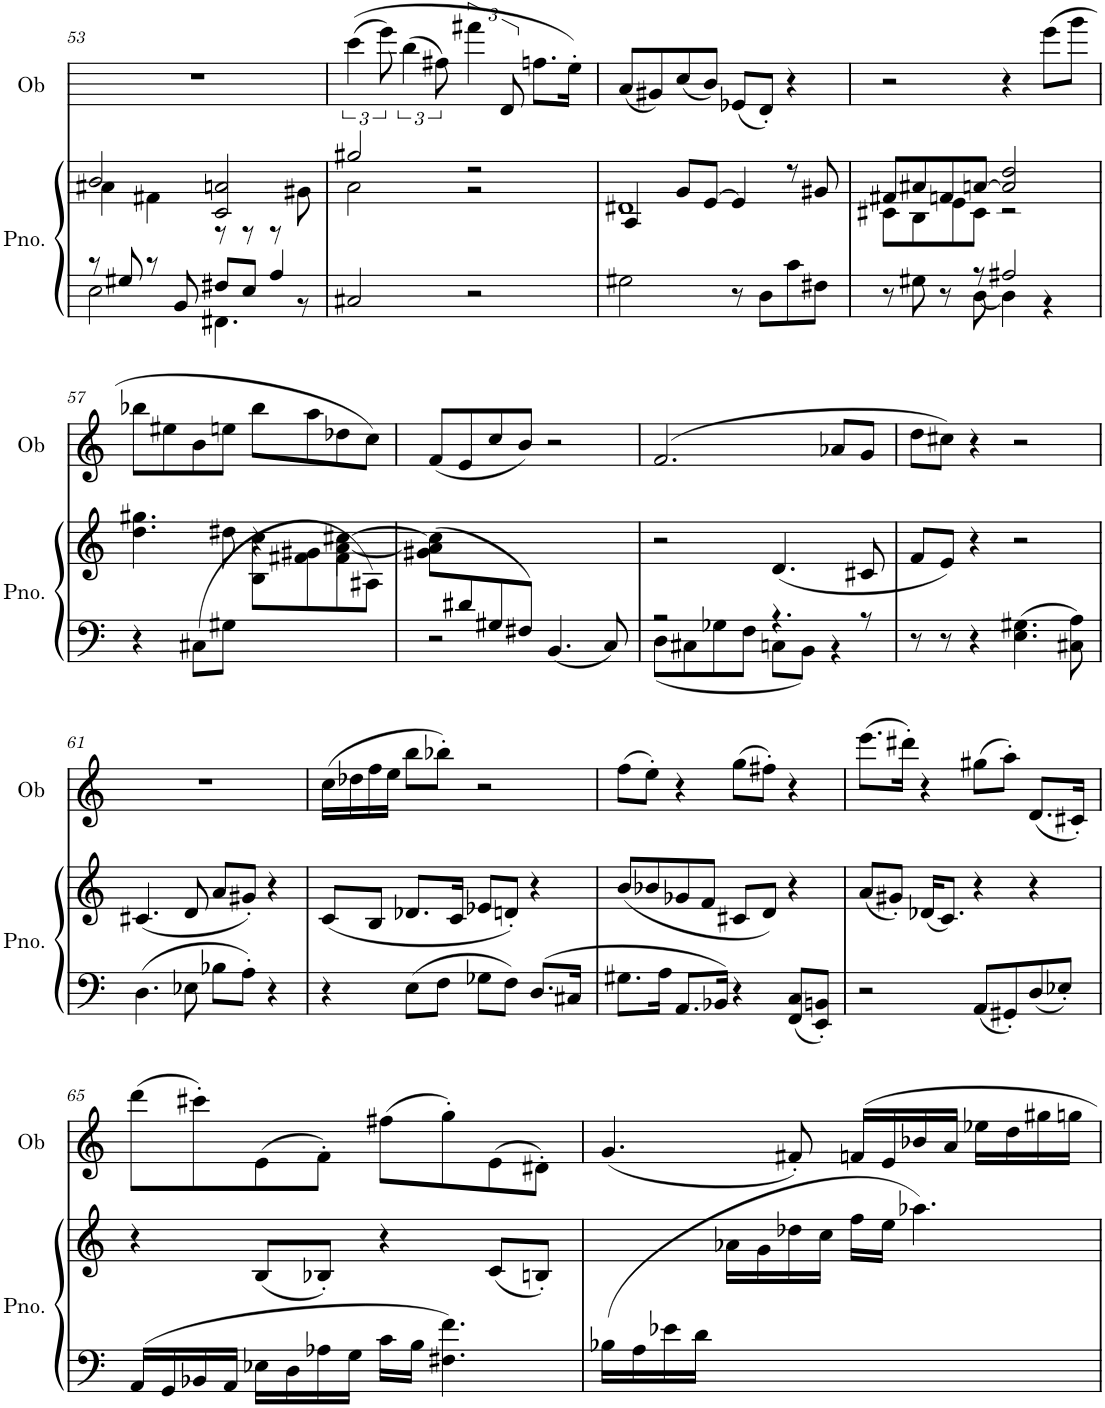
**kern	**kern	**kern
*part2	*part2	*part1
*staff3	*staff2	*staff1
*I"Piano	*	*I"Oboe
*I'Pno.	*	*I'Ob
!!LO:PB:g=z
*clefF4	*clefG2	*clefG2
*k[]	*k[]	*k[]
*M4/4	*M4/4	*M4/4
=53	=53	=53
*^	*^	*
8r	2E\	2b/	4a#X\	1r
8G#X/	.	.	.	.
8r	.	.	4f#X\	.
8BB/	.	.	.	.
8F#X/L	4.FF#X\	2c/ 2an/	8r	.
8E/J	.	.	8r	.
4A/	.	.	8r	.
.	8r	.	8g#X\	.
*v	*v	*	*	*
=54	=54	=54	=54
2C#X/	2gg#X/	2a\	((6ccc\
.	.	.	12eee\)
.	.	.	(6bb\
.	.	.	12ff#X\)
2r	2r	2r	6fff#X\
.	.	.	12d/
.	.	.	8.ffn\L
.	.	.	16ee'\Jk)
=55	=55	=55	=55
2G#X\	4A/	1d#X	(8a/L
.	.	.	8g#X/)
.	8g/L	.	(8cc/
.	[8e/J	.	8b/J)
8r	4e/]	.	(8e-X/L
8D\L	.	.	8d'/J)
8c\	8r	.	4r
8F#X\J	8g#X/	.	.
=56	=56	=56	=56
*^	*	*	*
8r	4.ryy	8f#X/L	8c#X\L	2r
8G#X\	.	8a#X/	8B\	.
8r	.	8fn/	8e\	.
8r	[8D\	[8an/J	8c#\J	.
2A#X/	4D\]	2a/] 2dd/	2r	4r
.	4r	.	.	(8eee\L
.	.	.	.	8ggg\J
*v	*v	*	*	*
!!LO:LB:g=z
=57	=57	=57	=57
4r	4.dd\ 4.gg#X\	2ryy	8bb-X\L
.	.	.	8ee#X\
(8C#X\L	.	.	8b\
8G#X\J	8dd#X\	.	8een\J
2ryy	4r	8B\ 8cc\L	8bb-\L
.	.	8f#X\ 8g#X\	8aa\
.	[4a\ [4cc#X\	8f#\	8dd-X\
.	.	8A#X\J)	8cc\J)
*	*v	*v	*
=58	=58	=58
*^	*	*
8ryy	2r	(8g#X\ 8a\] 8cc#\]L	(8f/L
8d#X/	.	2..ryy	8e/
8G#X/	.	.	8cc/
8F#X/J)	.	.	8b/J)
4.BB/	2ryy	.	2r
8C/	.	.	.
=59	=59	=59	=59
2r	8D\L	2r	(2.f/
.	8C#X\	.	.
.	8G-X\	.	.
.	8F\J	.	.
4.r	8Cn\L	(4.d/	.
.	8BB\J	.	.
.	4r	.	8a-X/L
8r	.	8c#X/	8g/J
*v	*v	*	*
=60	=60	=60
8r	8f/L	8dd\L
8r	8e/J)	8cc#X\J)
4r	4r	4r
4.E\ 4.G#X\	2r	2r
8C#X\ 8A\	.	.
!!LO:LB:g=z
=61	=61	=61
4.D\	(4.c#X/	1r
8E-X\	8d/	.
8B-X\L	8a/L	.
8A'\J	8g#X'/J)	.
4r	4r	.
=62	=62	=62
4r	(8c/L	(16cc\LL
.	.	16dd-X\
.	8B/J	16ff\
.	.	16ee\JJ
8E\L	8.d-X/L	8bb\L
8F\J	.	8bb-X'\J)
.	16c/Jk	.
8G-X\L	8e-X/L	2r
8F\J	8dn'/J)	.
8.D/L	4r	.
16C#X/Jk	.	.
=63	=63	=63
8.G#X\L	(8b/L	(8ff\L
.	8b-X/	8ee'\J)
16A\Jk	.	.
8.AA/L	8g-X/	4r
.	8f/J	.
16BB-X/Jk	.	.
4r	8c#X/L	(8gg\L
.	8d/J)	8ff#X'\J)
8FF/ 8C/L	4r	4r
8EE/' 8BBn/'J	.	.
=64	=64	=64
2r	(8a/L	(8.eee\L
.	8g#X'/J)	.
.	.	16ddd#X'\Jk)
.	(16d-X/KL	4r
.	8.c/J)	.
8AA/L	4r	(8gg#X\L
8GG#X'/	.	8aa'\J)
8D/	4r	(8.d/L
8E-X'/J	.	.
.	.	16c#X'/Jk)
!!LO:LB:g=z
=65	=65	=65
16AA/LL	4r	(8ddd\L
16GG/	.	.
16BB-X/	.	8ccc#X'\)
16AA/JJ	.	.
16E-X\LL	(8B/L	(8e\
16D\	.	.
16A-X\	8B-X'/J)	8f'\J)
16G\JJ	.	.
16c\LL	4r	(8ff#X\L
16B\JJ	.	.
4.F#X\ 4.f\	.	8gg'\)
.	(8c/L	(8e\
.	8Bn'/J)	8d#X'\J)
=66	=66	=66
*	*^	*
(16B-X\LL	1ryy	4ryy	(4.g/
16A\	.	.	.
16e-X\	.	.	.
16d\JJ	.	.	.
2.ryy	.	16a-X\LL	.
.	.	16g\	.
.	.	16dd-X\	8f#X'/)
.	.	16cc\JJ	.
.	.	16ff\LL	16fn/LL
.	.	16ee\JJ	16e/
.	.	4.aa-X\)	16b-X/
.	.	.	16a/JJ
.	.	.	16ee-X\LL
.	.	.	16dd\
.	.	.	16gg#X\
.	.	.	16ggn\JJ
*	*v	*v	*
=	=	=
*-	*-	*-
